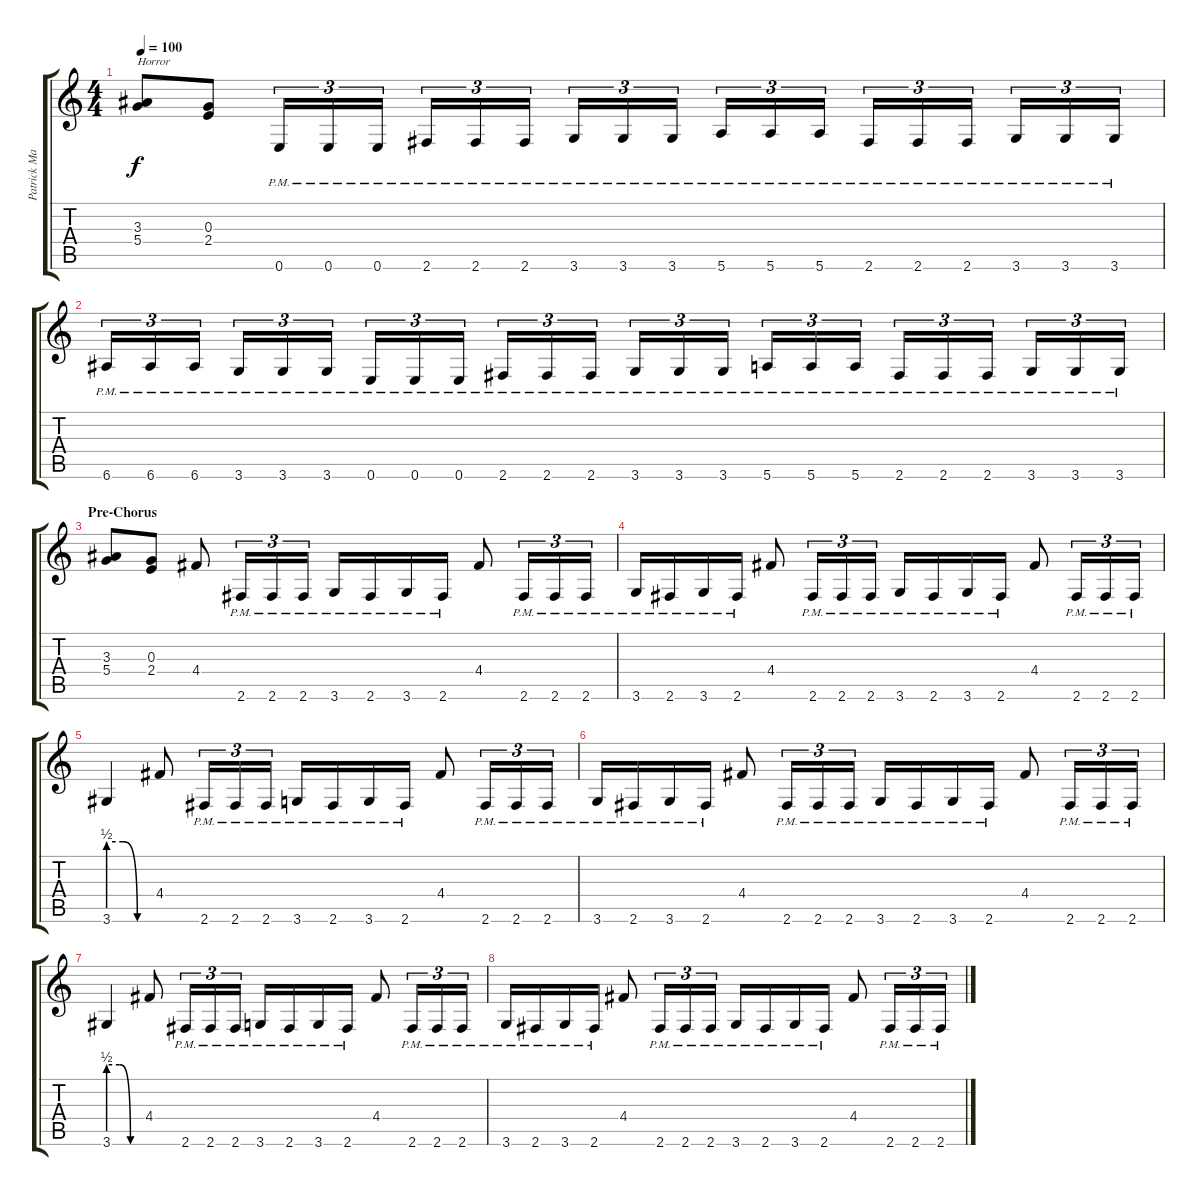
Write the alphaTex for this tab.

\track ("Patrick Mameli (lead)" "Patrick Ma") {instrument distortionguitar}
\staff {score tabs}
\tuning (E4 B3 G3 D3 A2 E2) {hide}
\ts (4 4)
\tempo 100
\clef g2
\ks c
(3.3 5.4).8{txt "Horror" dy f} (0.3 2.4).8 0.6{pm}.16{tu (3 2)} 0.6{pm}.16{tu (3 2)} 0.6{pm}.16{tu (3 2)} 2.6{pm}.16{tu (3 2)} 2.6{pm}.16{tu (3 2)} 2.6{pm}.16{tu (3 2)} 3.6{pm}.16{tu (3 2)} 3.6{pm}.16{tu (3 2)} 3.6{pm}.16{tu (3 2)} 5.6{pm}.16{tu (3 2)} 5.6{pm}.16{tu (3 2)} 5.6{pm}.16{tu (3 2)} 2.6{pm}.16{tu (3 2)} 2.6{pm}.16{tu (3 2)} 2.6{pm}.16{tu (3 2)} 3.6{pm}.16{tu (3 2)} 3.6{pm}.16{tu (3 2)} 3.6{pm}.16{tu (3 2)} |
6.6{pm}.16{tu (3 2)} 6.6{pm}.16{tu (3 2)} 6.6{pm}.16{tu (3 2)} 3.6{pm}.16{tu (3 2)} 3.6{pm}.16{tu (3 2)} 3.6{pm}.16{tu (3 2)} 0.6{pm}.16{tu (3 2)} 0.6{pm}.16{tu (3 2)} 0.6{pm}.16{tu (3 2)} 2.6{pm}.16{tu (3 2)} 2.6{pm}.16{tu (3 2)} 2.6{pm}.16{tu (3 2)} 3.6{pm}.16{tu (3 2)} 3.6{pm}.16{tu (3 2)} 3.6{pm}.16{tu (3 2)} 5.6{pm}.16{tu (3 2)} 5.6{pm}.16{tu (3 2)} 5.6{pm}.16{tu (3 2)} 2.6{pm}.16{tu (3 2)} 2.6{pm}.16{tu (3 2)} 2.6{pm}.16{tu (3 2)} 3.6{pm}.16{tu (3 2)} 3.6{pm}.16{tu (3 2)} 3.6{pm}.16{tu (3 2)} |
\section ("" "Pre-Chorus")
(3.3 5.4).8 (0.3 2.4).8 4.4.8 2.6{pm}.16{tu (3 2)} 2.6{pm}.16{tu (3 2)} 2.6{pm}.16{tu (3 2)} 3.6{pm}.16 2.6{pm}.16 3.6{pm}.16 2.6{pm}.16 4.4.8 2.6{pm}.16{tu (3 2)} 2.6{pm}.16{tu (3 2)} 2.6{pm}.16{tu (3 2)} |
3.6{pm}.16 2.6{pm}.16 3.6{pm}.16 2.6{pm}.16 4.4.8 2.6{pm}.16{tu (3 2)} 2.6{pm}.16{tu (3 2)} 2.6{pm}.16{tu (3 2)} 3.6{pm}.16 2.6{pm}.16 3.6{pm}.16 2.6{pm}.16 4.4.8 2.6{pm}.16{tu (3 2)} 2.6{pm}.16{tu (3 2)} 2.6{pm}.16{tu (3 2)} |
3.6{be (custom 0 2 20 2 40 0 60 0)}.4 4.4.8 2.6{pm}.16{tu (3 2)} 2.6{pm}.16{tu (3 2)} 2.6{pm}.16{tu (3 2)} 3.6{pm}.16 2.6{pm}.16 3.6{pm}.16 2.6{pm}.16 4.4.8 2.6{pm}.16{tu (3 2)} 2.6{pm}.16{tu (3 2)} 2.6{pm}.16{tu (3 2)} |
3.6{pm}.16 2.6{pm}.16 3.6{pm}.16 2.6{pm}.16 4.4.8 2.6{pm}.16{tu (3 2)} 2.6{pm}.16{tu (3 2)} 2.6{pm}.16{tu (3 2)} 3.6{pm}.16 2.6{pm}.16 3.6{pm}.16 2.6{pm}.16 4.4.8 2.6{pm}.16{tu (3 2)} 2.6{pm}.16{tu (3 2)} 2.6{pm}.16{tu (3 2)} |
3.6{be (custom 0 2 20 2 40 0 60 0)}.4 4.4.8 2.6{pm}.16{tu (3 2)} 2.6{pm}.16{tu (3 2)} 2.6{pm}.16{tu (3 2)} 3.6{pm}.16 2.6{pm}.16 3.6{pm}.16 2.6{pm}.16 4.4.8 2.6{pm}.16{tu (3 2)} 2.6{pm}.16{tu (3 2)} 2.6{pm}.16{tu (3 2)} |
3.6{pm}.16 2.6{pm}.16 3.6{pm}.16 2.6{pm}.16 4.4.8 2.6{pm}.16{tu (3 2)} 2.6{pm}.16{tu (3 2)} 2.6{pm}.16{tu (3 2)} 3.6{pm}.16 2.6{pm}.16 3.6{pm}.16 2.6{pm}.16 4.4.8 2.6{pm}.16{tu (3 2)} 2.6{pm}.16{tu (3 2)} 2.6{pm}.16{tu (3 2)}
